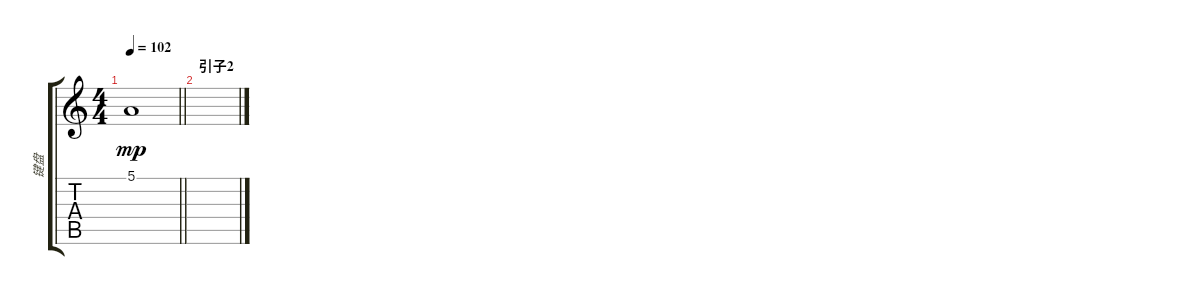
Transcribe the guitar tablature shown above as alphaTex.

\track ("键盘" "键盘") {instrument synthstrings2}
\staff {score tabs}
\tuning (E4 B3 G3 D3 A2 E2) {hide}
\ts (4 4)
\tempo 102
\clef g2
\barLineRight lightlight
\ks c
5.1{t}.1{dy mp} |
\section ("" "引子2")
